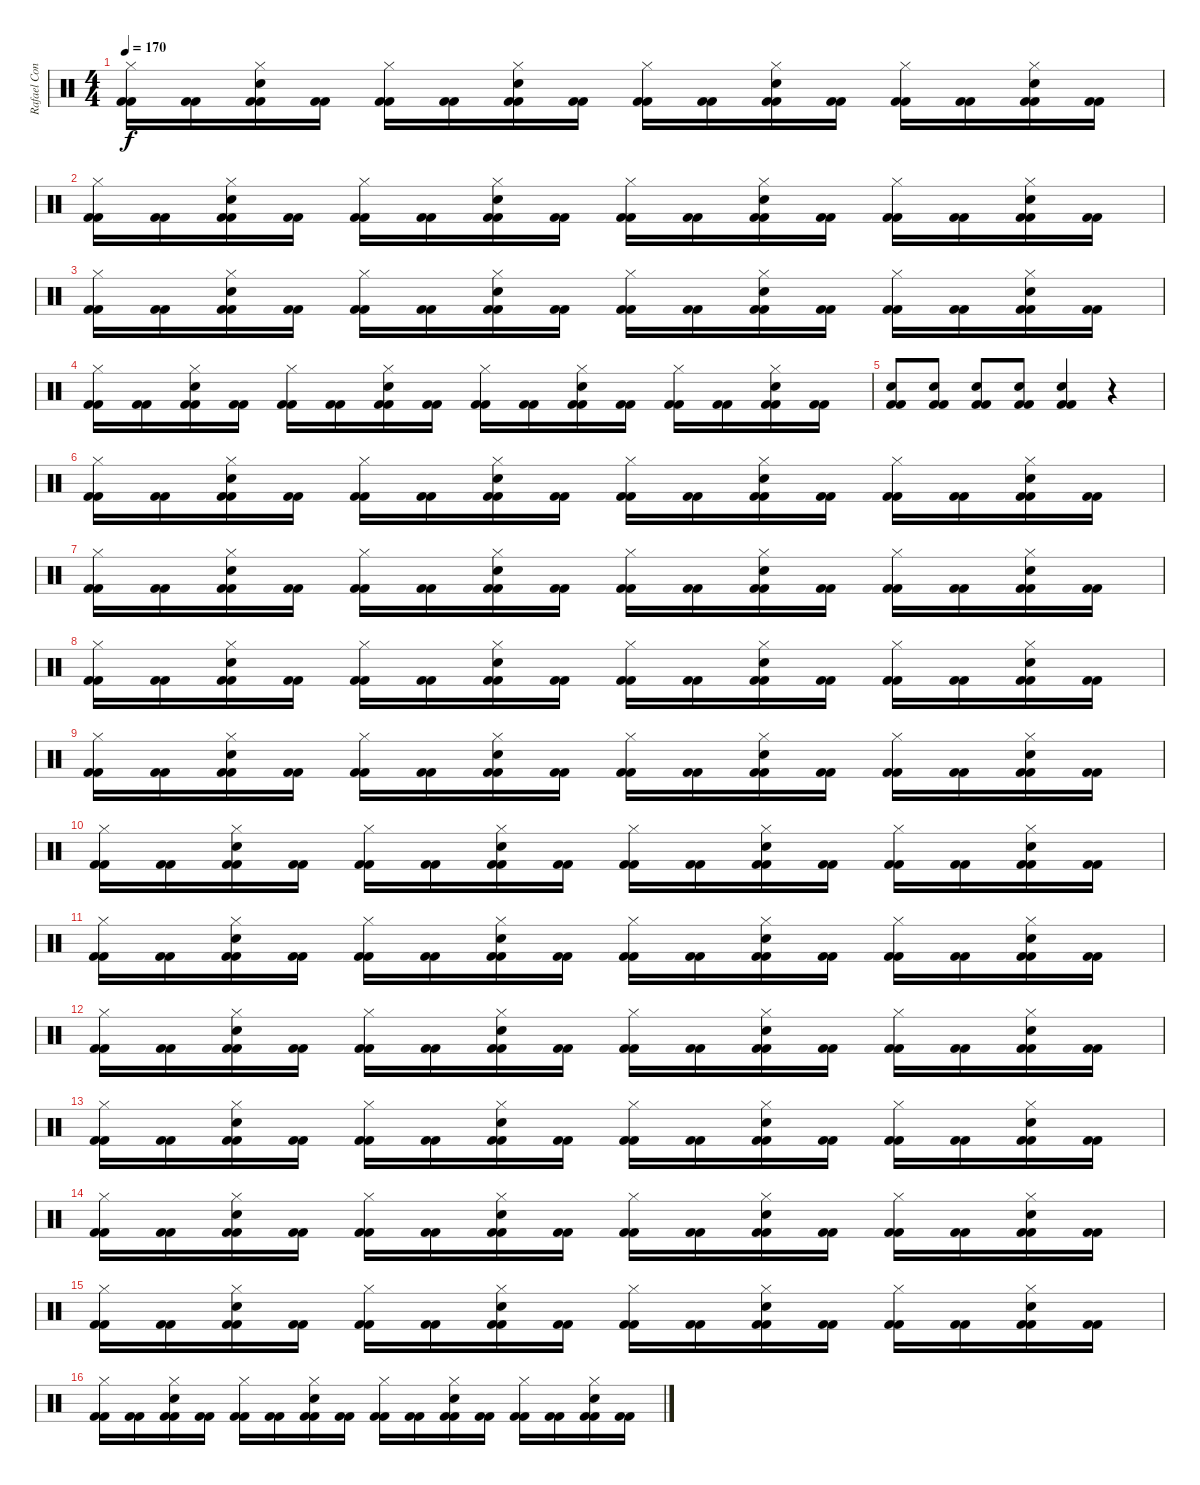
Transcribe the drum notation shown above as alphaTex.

\track ("Rafael Confessori" "Rafael Con") {instrument percussion}
\staff {score}
\articulation defaults
\ts (4 4)
\tempo 170
\clef neutral
\ks c
("Hi-Hat (closed)" "Kick (hit) 2" "Kick (hit) 2").16{dy f} ("Kick (hit) 2" "Kick (hit) 2").16 ("Hi-Hat (closed)" "Kick (hit) 2" "Kick (hit) 2" "Snare (hit) 2").16 ("Kick (hit) 2" "Kick (hit) 2").16 ("Hi-Hat (closed)" "Kick (hit) 2" "Kick (hit) 2").16 ("Kick (hit) 2" "Kick (hit) 2").16 ("Hi-Hat (closed)" "Kick (hit) 2" "Kick (hit) 2" "Snare (hit) 2").16 ("Kick (hit) 2" "Kick (hit) 2").16 ("Hi-Hat (closed)" "Kick (hit) 2" "Kick (hit) 2").16 ("Kick (hit) 2" "Kick (hit) 2").16 ("Hi-Hat (closed)" "Kick (hit) 2" "Kick (hit) 2" "Snare (hit) 2").16 ("Kick (hit) 2" "Kick (hit) 2").16 ("Hi-Hat (closed)" "Kick (hit) 2" "Kick (hit) 2").16 ("Kick (hit) 2" "Kick (hit) 2").16 ("Hi-Hat (closed)" "Kick (hit) 2" "Kick (hit) 2" "Snare (hit) 2").16 ("Kick (hit) 2" "Kick (hit) 2").16 |
("Hi-Hat (closed)" "Kick (hit) 2" "Kick (hit) 2").16 ("Kick (hit) 2" "Kick (hit) 2").16 ("Hi-Hat (closed)" "Kick (hit) 2" "Kick (hit) 2" "Snare (hit) 2").16 ("Kick (hit) 2" "Kick (hit) 2").16 ("Hi-Hat (closed)" "Kick (hit) 2" "Kick (hit) 2").16 ("Kick (hit) 2" "Kick (hit) 2").16 ("Hi-Hat (closed)" "Kick (hit) 2" "Kick (hit) 2" "Snare (hit) 2").16 ("Kick (hit) 2" "Kick (hit) 2").16 ("Hi-Hat (closed)" "Kick (hit) 2" "Kick (hit) 2").16 ("Kick (hit) 2" "Kick (hit) 2").16 ("Hi-Hat (closed)" "Kick (hit) 2" "Kick (hit) 2" "Snare (hit) 2").16 ("Kick (hit) 2" "Kick (hit) 2").16 ("Hi-Hat (closed)" "Kick (hit) 2" "Kick (hit) 2").16 ("Kick (hit) 2" "Kick (hit) 2").16 ("Hi-Hat (closed)" "Kick (hit) 2" "Kick (hit) 2" "Snare (hit) 2").16 ("Kick (hit) 2" "Kick (hit) 2").16 |
("Hi-Hat (closed)" "Kick (hit) 2" "Kick (hit) 2").16 ("Kick (hit) 2" "Kick (hit) 2").16 ("Hi-Hat (closed)" "Kick (hit) 2" "Kick (hit) 2" "Snare (hit) 2").16 ("Kick (hit) 2" "Kick (hit) 2").16 ("Hi-Hat (closed)" "Kick (hit) 2" "Kick (hit) 2").16 ("Kick (hit) 2" "Kick (hit) 2").16 ("Hi-Hat (closed)" "Kick (hit) 2" "Kick (hit) 2" "Snare (hit) 2").16 ("Kick (hit) 2" "Kick (hit) 2").16 ("Hi-Hat (closed)" "Kick (hit) 2" "Kick (hit) 2").16 ("Kick (hit) 2" "Kick (hit) 2").16 ("Hi-Hat (closed)" "Kick (hit) 2" "Kick (hit) 2" "Snare (hit) 2").16 ("Kick (hit) 2" "Kick (hit) 2").16 ("Hi-Hat (closed)" "Kick (hit) 2" "Kick (hit) 2").16 ("Kick (hit) 2" "Kick (hit) 2").16 ("Hi-Hat (closed)" "Kick (hit) 2" "Kick (hit) 2" "Snare (hit) 2").16 ("Kick (hit) 2" "Kick (hit) 2").16 |
("Hi-Hat (closed)" "Kick (hit) 2" "Kick (hit) 2").16 ("Kick (hit) 2" "Kick (hit) 2").16 ("Hi-Hat (closed)" "Kick (hit) 2" "Kick (hit) 2" "Snare (hit) 2").16 ("Kick (hit) 2" "Kick (hit) 2").16 ("Hi-Hat (closed)" "Kick (hit) 2" "Kick (hit) 2").16 ("Kick (hit) 2" "Kick (hit) 2").16 ("Hi-Hat (closed)" "Kick (hit) 2" "Kick (hit) 2" "Snare (hit) 2").16 ("Kick (hit) 2" "Kick (hit) 2").16 ("Hi-Hat (closed)" "Kick (hit) 2" "Kick (hit) 2").16 ("Kick (hit) 2" "Kick (hit) 2").16 ("Hi-Hat (closed)" "Kick (hit) 2" "Kick (hit) 2" "Snare (hit) 2").16 ("Kick (hit) 2" "Kick (hit) 2").16 ("Hi-Hat (closed)" "Kick (hit) 2" "Kick (hit) 2").16 ("Kick (hit) 2" "Kick (hit) 2").16 ("Hi-Hat (closed)" "Kick (hit) 2" "Kick (hit) 2" "Snare (hit) 2").16 ("Kick (hit) 2" "Kick (hit) 2").16 |
("Snare (hit) 2" "Kick (hit) 2" "Kick (hit) 2").8 ("Snare (hit) 2" "Kick (hit) 2" "Kick (hit) 2").8 ("Snare (hit) 2" "Kick (hit) 2" "Kick (hit) 2").8 ("Snare (hit) 2" "Kick (hit) 2" "Kick (hit) 2").8 ("Snare (hit) 2" "Kick (hit) 2" "Kick (hit) 2").4 r.4 |
("Hi-Hat (closed)" "Kick (hit) 2" "Kick (hit) 2").16 ("Kick (hit) 2" "Kick (hit) 2").16 ("Hi-Hat (closed)" "Kick (hit) 2" "Kick (hit) 2" "Snare (hit) 2").16 ("Kick (hit) 2" "Kick (hit) 2").16 ("Hi-Hat (closed)" "Kick (hit) 2" "Kick (hit) 2").16 ("Kick (hit) 2" "Kick (hit) 2").16 ("Hi-Hat (closed)" "Kick (hit) 2" "Kick (hit) 2" "Snare (hit) 2").16 ("Kick (hit) 2" "Kick (hit) 2").16 ("Hi-Hat (closed)" "Kick (hit) 2" "Kick (hit) 2").16 ("Kick (hit) 2" "Kick (hit) 2").16 ("Hi-Hat (closed)" "Kick (hit) 2" "Kick (hit) 2" "Snare (hit) 2").16 ("Kick (hit) 2" "Kick (hit) 2").16 ("Hi-Hat (closed)" "Kick (hit) 2" "Kick (hit) 2").16 ("Kick (hit) 2" "Kick (hit) 2").16 ("Hi-Hat (closed)" "Kick (hit) 2" "Kick (hit) 2" "Snare (hit) 2").16 ("Kick (hit) 2" "Kick (hit) 2").16 |
("Hi-Hat (closed)" "Kick (hit) 2" "Kick (hit) 2").16 ("Kick (hit) 2" "Kick (hit) 2").16 ("Hi-Hat (closed)" "Kick (hit) 2" "Kick (hit) 2" "Snare (hit) 2").16 ("Kick (hit) 2" "Kick (hit) 2").16 ("Hi-Hat (closed)" "Kick (hit) 2" "Kick (hit) 2").16 ("Kick (hit) 2" "Kick (hit) 2").16 ("Hi-Hat (closed)" "Kick (hit) 2" "Kick (hit) 2" "Snare (hit) 2").16 ("Kick (hit) 2" "Kick (hit) 2").16 ("Hi-Hat (closed)" "Kick (hit) 2" "Kick (hit) 2").16 ("Kick (hit) 2" "Kick (hit) 2").16 ("Hi-Hat (closed)" "Kick (hit) 2" "Kick (hit) 2" "Snare (hit) 2").16 ("Kick (hit) 2" "Kick (hit) 2").16 ("Hi-Hat (closed)" "Kick (hit) 2" "Kick (hit) 2").16 ("Kick (hit) 2" "Kick (hit) 2").16 ("Hi-Hat (closed)" "Kick (hit) 2" "Kick (hit) 2" "Snare (hit) 2").16 ("Kick (hit) 2" "Kick (hit) 2").16 |
("Hi-Hat (closed)" "Kick (hit) 2" "Kick (hit) 2").16 ("Kick (hit) 2" "Kick (hit) 2").16 ("Hi-Hat (closed)" "Kick (hit) 2" "Kick (hit) 2" "Snare (hit) 2").16 ("Kick (hit) 2" "Kick (hit) 2").16 ("Hi-Hat (closed)" "Kick (hit) 2" "Kick (hit) 2").16 ("Kick (hit) 2" "Kick (hit) 2").16 ("Hi-Hat (closed)" "Kick (hit) 2" "Kick (hit) 2" "Snare (hit) 2").16 ("Kick (hit) 2" "Kick (hit) 2").16 ("Hi-Hat (closed)" "Kick (hit) 2" "Kick (hit) 2").16 ("Kick (hit) 2" "Kick (hit) 2").16 ("Hi-Hat (closed)" "Kick (hit) 2" "Kick (hit) 2" "Snare (hit) 2").16 ("Kick (hit) 2" "Kick (hit) 2").16 ("Hi-Hat (closed)" "Kick (hit) 2" "Kick (hit) 2").16 ("Kick (hit) 2" "Kick (hit) 2").16 ("Hi-Hat (closed)" "Kick (hit) 2" "Kick (hit) 2" "Snare (hit) 2").16 ("Kick (hit) 2" "Kick (hit) 2").16 |
("Hi-Hat (closed)" "Kick (hit) 2" "Kick (hit) 2").16 ("Kick (hit) 2" "Kick (hit) 2").16 ("Hi-Hat (closed)" "Kick (hit) 2" "Kick (hit) 2" "Snare (hit) 2").16 ("Kick (hit) 2" "Kick (hit) 2").16 ("Hi-Hat (closed)" "Kick (hit) 2" "Kick (hit) 2").16 ("Kick (hit) 2" "Kick (hit) 2").16 ("Hi-Hat (closed)" "Kick (hit) 2" "Kick (hit) 2" "Snare (hit) 2").16 ("Kick (hit) 2" "Kick (hit) 2").16 ("Hi-Hat (closed)" "Kick (hit) 2" "Kick (hit) 2").16 ("Kick (hit) 2" "Kick (hit) 2").16 ("Hi-Hat (closed)" "Kick (hit) 2" "Kick (hit) 2" "Snare (hit) 2").16 ("Kick (hit) 2" "Kick (hit) 2").16 ("Hi-Hat (closed)" "Kick (hit) 2" "Kick (hit) 2").16 ("Kick (hit) 2" "Kick (hit) 2").16 ("Hi-Hat (closed)" "Kick (hit) 2" "Kick (hit) 2" "Snare (hit) 2").16 ("Kick (hit) 2" "Kick (hit) 2").16 |
("Hi-Hat (closed)" "Kick (hit) 2" "Kick (hit) 2").16 ("Kick (hit) 2" "Kick (hit) 2").16 ("Hi-Hat (closed)" "Kick (hit) 2" "Kick (hit) 2" "Snare (hit) 2").16 ("Kick (hit) 2" "Kick (hit) 2").16 ("Hi-Hat (closed)" "Kick (hit) 2" "Kick (hit) 2").16 ("Kick (hit) 2" "Kick (hit) 2").16 ("Hi-Hat (closed)" "Kick (hit) 2" "Kick (hit) 2" "Snare (hit) 2").16 ("Kick (hit) 2" "Kick (hit) 2").16 ("Hi-Hat (closed)" "Kick (hit) 2" "Kick (hit) 2").16 ("Kick (hit) 2" "Kick (hit) 2").16 ("Hi-Hat (closed)" "Kick (hit) 2" "Kick (hit) 2" "Snare (hit) 2").16 ("Kick (hit) 2" "Kick (hit) 2").16 ("Hi-Hat (closed)" "Kick (hit) 2" "Kick (hit) 2").16 ("Kick (hit) 2" "Kick (hit) 2").16 ("Hi-Hat (closed)" "Kick (hit) 2" "Kick (hit) 2" "Snare (hit) 2").16 ("Kick (hit) 2" "Kick (hit) 2").16 |
("Hi-Hat (closed)" "Kick (hit) 2" "Kick (hit) 2").16 ("Kick (hit) 2" "Kick (hit) 2").16 ("Hi-Hat (closed)" "Kick (hit) 2" "Kick (hit) 2" "Snare (hit) 2").16 ("Kick (hit) 2" "Kick (hit) 2").16 ("Hi-Hat (closed)" "Kick (hit) 2" "Kick (hit) 2").16 ("Kick (hit) 2" "Kick (hit) 2").16 ("Hi-Hat (closed)" "Kick (hit) 2" "Kick (hit) 2" "Snare (hit) 2").16 ("Kick (hit) 2" "Kick (hit) 2").16 ("Hi-Hat (closed)" "Kick (hit) 2" "Kick (hit) 2").16 ("Kick (hit) 2" "Kick (hit) 2").16 ("Hi-Hat (closed)" "Kick (hit) 2" "Kick (hit) 2" "Snare (hit) 2").16 ("Kick (hit) 2" "Kick (hit) 2").16 ("Hi-Hat (closed)" "Kick (hit) 2" "Kick (hit) 2").16 ("Kick (hit) 2" "Kick (hit) 2").16 ("Hi-Hat (closed)" "Kick (hit) 2" "Kick (hit) 2" "Snare (hit) 2").16 ("Kick (hit) 2" "Kick (hit) 2").16 |
("Hi-Hat (closed)" "Kick (hit) 2" "Kick (hit) 2").16 ("Kick (hit) 2" "Kick (hit) 2").16 ("Hi-Hat (closed)" "Kick (hit) 2" "Kick (hit) 2" "Snare (hit) 2").16 ("Kick (hit) 2" "Kick (hit) 2").16 ("Hi-Hat (closed)" "Kick (hit) 2" "Kick (hit) 2").16 ("Kick (hit) 2" "Kick (hit) 2").16 ("Hi-Hat (closed)" "Kick (hit) 2" "Kick (hit) 2" "Snare (hit) 2").16 ("Kick (hit) 2" "Kick (hit) 2").16 ("Hi-Hat (closed)" "Kick (hit) 2" "Kick (hit) 2").16 ("Kick (hit) 2" "Kick (hit) 2").16 ("Hi-Hat (closed)" "Kick (hit) 2" "Kick (hit) 2" "Snare (hit) 2").16 ("Kick (hit) 2" "Kick (hit) 2").16 ("Hi-Hat (closed)" "Kick (hit) 2" "Kick (hit) 2").16 ("Kick (hit) 2" "Kick (hit) 2").16 ("Hi-Hat (closed)" "Kick (hit) 2" "Kick (hit) 2" "Snare (hit) 2").16 ("Kick (hit) 2" "Kick (hit) 2").16 |
("Hi-Hat (closed)" "Kick (hit) 2" "Kick (hit) 2").16 ("Kick (hit) 2" "Kick (hit) 2").16 ("Hi-Hat (closed)" "Kick (hit) 2" "Kick (hit) 2" "Snare (hit) 2").16 ("Kick (hit) 2" "Kick (hit) 2").16 ("Hi-Hat (closed)" "Kick (hit) 2" "Kick (hit) 2").16 ("Kick (hit) 2" "Kick (hit) 2").16 ("Hi-Hat (closed)" "Kick (hit) 2" "Kick (hit) 2" "Snare (hit) 2").16 ("Kick (hit) 2" "Kick (hit) 2").16 ("Hi-Hat (closed)" "Kick (hit) 2" "Kick (hit) 2").16 ("Kick (hit) 2" "Kick (hit) 2").16 ("Hi-Hat (closed)" "Kick (hit) 2" "Kick (hit) 2" "Snare (hit) 2").16 ("Kick (hit) 2" "Kick (hit) 2").16 ("Hi-Hat (closed)" "Kick (hit) 2" "Kick (hit) 2").16 ("Kick (hit) 2" "Kick (hit) 2").16 ("Hi-Hat (closed)" "Kick (hit) 2" "Kick (hit) 2" "Snare (hit) 2").16 ("Kick (hit) 2" "Kick (hit) 2").16 |
("Hi-Hat (closed)" "Kick (hit) 2" "Kick (hit) 2").16 ("Kick (hit) 2" "Kick (hit) 2").16 ("Hi-Hat (closed)" "Kick (hit) 2" "Kick (hit) 2" "Snare (hit) 2").16 ("Kick (hit) 2" "Kick (hit) 2").16 ("Hi-Hat (closed)" "Kick (hit) 2" "Kick (hit) 2").16 ("Kick (hit) 2" "Kick (hit) 2").16 ("Hi-Hat (closed)" "Kick (hit) 2" "Kick (hit) 2" "Snare (hit) 2").16 ("Kick (hit) 2" "Kick (hit) 2").16 ("Hi-Hat (closed)" "Kick (hit) 2" "Kick (hit) 2").16 ("Kick (hit) 2" "Kick (hit) 2").16 ("Hi-Hat (closed)" "Kick (hit) 2" "Kick (hit) 2" "Snare (hit) 2").16 ("Kick (hit) 2" "Kick (hit) 2").16 ("Hi-Hat (closed)" "Kick (hit) 2" "Kick (hit) 2").16 ("Kick (hit) 2" "Kick (hit) 2").16 ("Hi-Hat (closed)" "Kick (hit) 2" "Kick (hit) 2" "Snare (hit) 2").16 ("Kick (hit) 2" "Kick (hit) 2").16 |
("Hi-Hat (closed)" "Kick (hit) 2" "Kick (hit) 2").16 ("Kick (hit) 2" "Kick (hit) 2").16 ("Hi-Hat (closed)" "Kick (hit) 2" "Kick (hit) 2" "Snare (hit) 2").16 ("Kick (hit) 2" "Kick (hit) 2").16 ("Hi-Hat (closed)" "Kick (hit) 2" "Kick (hit) 2").16 ("Kick (hit) 2" "Kick (hit) 2").16 ("Hi-Hat (closed)" "Kick (hit) 2" "Kick (hit) 2" "Snare (hit) 2").16 ("Kick (hit) 2" "Kick (hit) 2").16 ("Hi-Hat (closed)" "Kick (hit) 2" "Kick (hit) 2").16 ("Kick (hit) 2" "Kick (hit) 2").16 ("Hi-Hat (closed)" "Kick (hit) 2" "Kick (hit) 2" "Snare (hit) 2").16 ("Kick (hit) 2" "Kick (hit) 2").16 ("Hi-Hat (closed)" "Kick (hit) 2" "Kick (hit) 2").16 ("Kick (hit) 2" "Kick (hit) 2").16 ("Hi-Hat (closed)" "Kick (hit) 2" "Kick (hit) 2" "Snare (hit) 2").16 ("Kick (hit) 2" "Kick (hit) 2").16 |
("Hi-Hat (closed)" "Kick (hit) 2" "Kick (hit) 2").16 ("Kick (hit) 2" "Kick (hit) 2").16 ("Hi-Hat (closed)" "Kick (hit) 2" "Kick (hit) 2" "Snare (hit) 2").16 ("Kick (hit) 2" "Kick (hit) 2").16 ("Hi-Hat (closed)" "Kick (hit) 2" "Kick (hit) 2").16 ("Kick (hit) 2" "Kick (hit) 2").16 ("Hi-Hat (closed)" "Kick (hit) 2" "Kick (hit) 2" "Snare (hit) 2").16 ("Kick (hit) 2" "Kick (hit) 2").16 ("Hi-Hat (closed)" "Kick (hit) 2" "Kick (hit) 2").16 ("Kick (hit) 2" "Kick (hit) 2").16 ("Hi-Hat (closed)" "Kick (hit) 2" "Kick (hit) 2" "Snare (hit) 2").16 ("Kick (hit) 2" "Kick (hit) 2").16 ("Hi-Hat (closed)" "Kick (hit) 2" "Kick (hit) 2").16 ("Kick (hit) 2" "Kick (hit) 2").16 ("Hi-Hat (closed)" "Kick (hit) 2" "Kick (hit) 2" "Snare (hit) 2").16 ("Kick (hit) 2" "Kick (hit) 2").16
